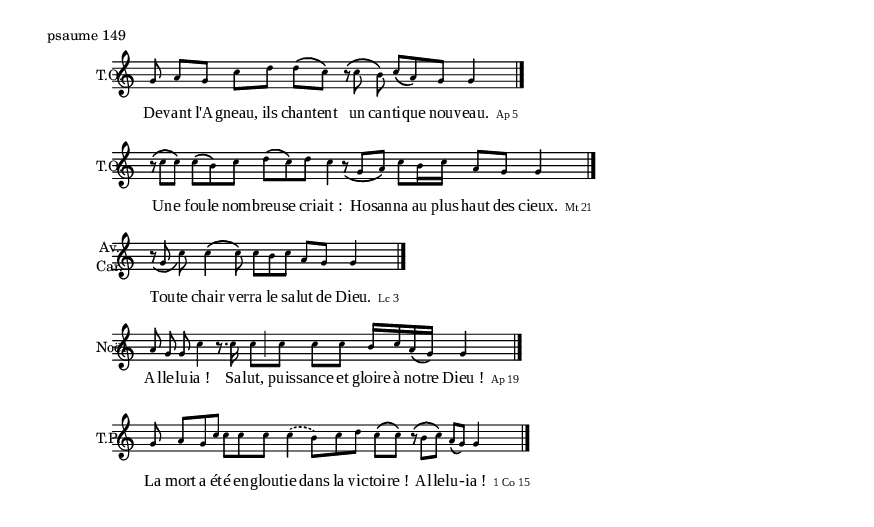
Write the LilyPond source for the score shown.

\version "2.12.0"
 \include "definitions.ly"
 \markup {psaume  149}




\relative c'' { 
	\new Staff {
		\cadenzaOn
		\set Staff.instrumentName = \markup{ \center-column { T.O. } }
		g8
		a[ g]
		c[ d]
		d[\( c\)]
		\espace
		\times 2/3 { r\( c b\) }
		\times 2/3 { c[\( a\) g] }
		g4
		\endBar
	}	\addlyrics {
		De -- vant l'A -- gneau, ils chan -- tent un can -- ti -- que nou -- veau.
		\markup { \citation #"Ap 5"}
	}
}

\relative c'' { 
	\new Staff {
		\cadenzaOn
		\set Staff.instrumentName = \markup{ \center-column { T.O. } }
		\times 2/3 { r8\( c[ c]\) }
		\times 2/3 { c8[\( b\) c] }
		\times 2/3 { d8[\( c\) d] } c4 \pespace
		\times 2/3 { r8_\(\pespace g[ a]\) }
		c8[ b16 c]
		a8[ g] g4
		\endBar
	}	\addlyrics {
		Un -- e fou -- le nom -- breu -- se cri -- "ait :" Ho -- san -- na au plus haut des cieux.
		\markup { \citation #"Mt 21"}
	}
}

\relative c'' { 
	\new Staff {
		\cadenzaOn
		\set Staff.instrumentName = \markup{ \center-column { Av. Car. } }
		\times 2/3 { r8_\( g c\) }
		\times 2/3 { c4\( c8\) }
		\times 2/3 { c[ b c] }
		a[ g]
		g4
		\endBar
	}	\addlyrics {
		Tou -- te chair ver -- ra le sa -- lut de Dieu.
		\markup { \citation #"Lc 3"}
	}
}
\relative c'' { 
	\new Staff {
		\cadenzaOn
		\set Staff.instrumentName = \markup{ \center-column { Noël } }
		\times 2/3 { a8 g g }
		c4
		\espace
		r8. \espall	c16
		c8[ \cesure \pespace c]
		c[ c]
		b16[ c a\( g\)]
		g4
		\endBar
	}	\addlyrics {
		Al -- le -- lu -- "ia !" Sa -- lut, puis -- sance et gloire à no -- tre "Dieu !"
		\markup { \citation #"Ap 19"}
	}
}

\relative c'' { 
	\new Staff {
		\cadenzaOn
		\set Staff.instrumentName = \markup{ \center-column { T.P. } }
		g8
		\times 2/3 { a8[ g c] }
		\times 2/3 { c8[ c c] }
		\slurDashed c4( \times 2/3 { b8[) c d] }
		c8[\( c\)] \pespace
		\times 2/3 {r8\(b[ c]\)} a[\( g\)] g4
		
		
		\endBar
	}	\addlyrics {
		La mort a ét -- é en -- glout -- ie dans la vic -- toi -- "re !" Al -- le -- lu -- - -- "ia !"
		\markup { \citation #"1 Co 15"}
	}
}
